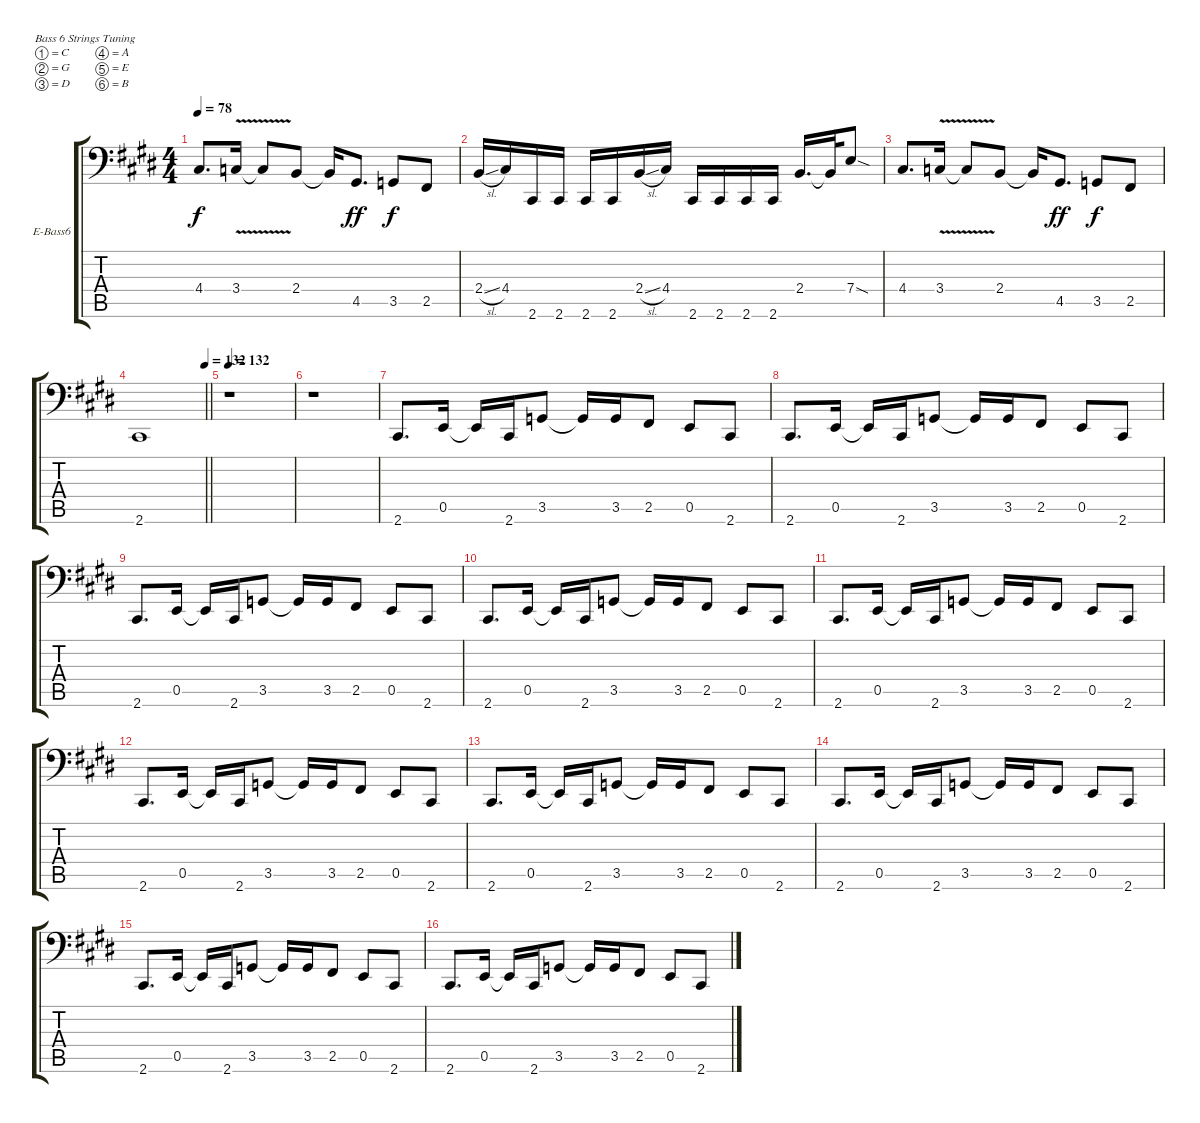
\bracketExtendMode groupsimilarinstruments
\firstSystemTrackNameOrientation horizontal
\otherSystemsTrackNameOrientation horizontal
\track ("Bass" "E-Bass6") {instrument electricbassfinger}
\staff {score tabs}
\tuning (C3 G2 D2 A1 E1 B0)
\ts (4 4)
\tempo 78
\clef f4
\ks c#minor
4.4.8{d dy f} 3.4{v}.16 3.4{v t}.8 2.4.8 2.4{t}.16 4.5.8{d dy ff} 3.5.8{dy f} 2.5.8 |
2.4{sl}.16 4.4.16 2.6.16 2.6.16 2.6.16 2.6.16 2.4{sl}.16 4.4.16 2.6.16 2.6.16 2.6.16 2.6.16 2.4.16{d} 2.4{t}.32 7.4{sod}.8 |
4.4.8{d} 3.4{v}.16 3.4{v t}.8 2.4.8 2.4{t}.16 4.5.8{d dy ff} 3.5.8{dy f} 2.5.8 |
\tempo (132 1)
\barLineRight lightlight
2.6.1 |
\tempo 132
r.1 |
r.1 |
2.6.8{d} 0.5.16 0.5{t}.16 2.6.16 3.5.8 3.5{t}.16 3.5.16 2.5.8 0.5.8 2.6.8 |
2.6.8{d} 0.5.16 0.5{t}.16 2.6.16 3.5.8 3.5{t}.16 3.5.16 2.5.8 0.5.8 2.6.8 |
2.6.8{d} 0.5.16 0.5{t}.16 2.6.16 3.5.8 3.5{t}.16 3.5.16 2.5.8 0.5.8 2.6.8 |
2.6.8{d} 0.5.16 0.5{t}.16 2.6.16 3.5.8 3.5{t}.16 3.5.16 2.5.8 0.5.8 2.6.8 |
2.6.8{d} 0.5.16 0.5{t}.16 2.6.16 3.5.8 3.5{t}.16 3.5.16 2.5.8 0.5.8 2.6.8 |
2.6.8{d} 0.5.16 0.5{t}.16 2.6.16 3.5.8 3.5{t}.16 3.5.16 2.5.8 0.5.8 2.6.8 |
2.6.8{d} 0.5.16 0.5{t}.16 2.6.16 3.5.8 3.5{t}.16 3.5.16 2.5.8 0.5.8 2.6.8 |
2.6.8{d} 0.5.16 0.5{t}.16 2.6.16 3.5.8 3.5{t}.16 3.5.16 2.5.8 0.5.8 2.6.8 |
2.6.8{d} 0.5.16 0.5{t}.16 2.6.16 3.5.8 3.5{t}.16 3.5.16 2.5.8 0.5.8 2.6.8 |
2.6.8{d} 0.5.16 0.5{t}.16 2.6.16 3.5.8 3.5{t}.16 3.5.16 2.5.8 0.5.8 2.6.8
